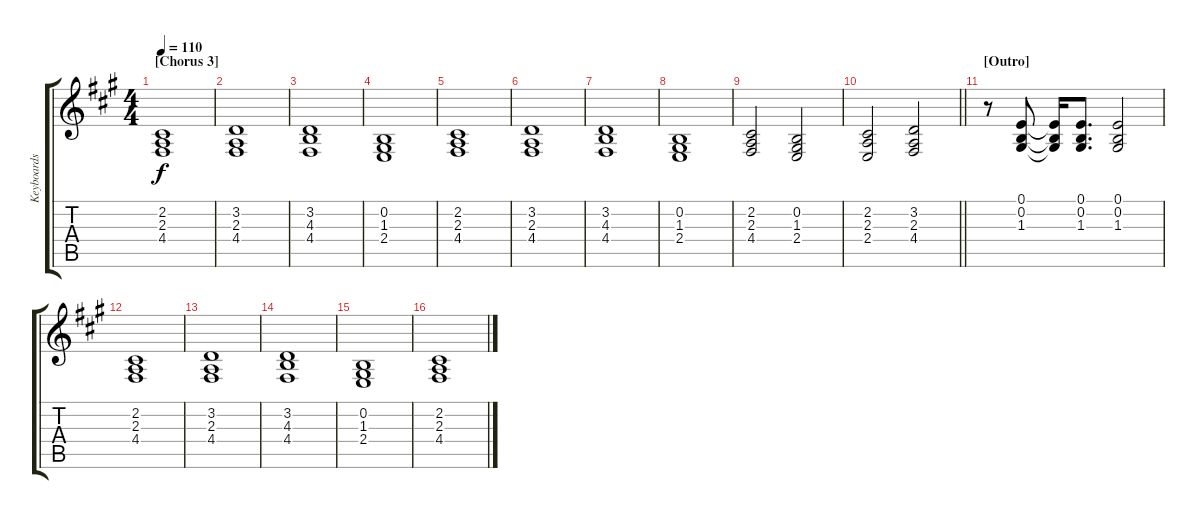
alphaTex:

\track ("Keyboards II" "Keyboards ") {instrument pad3polysynth}
\staff {score tabs}
\tuning (E4 B3 G3 D3 A2 E2) {hide}
\ts (4 4)
\section ("" "[Chorus 3]")
\tempo 110
\clef g2
\ks a
(2.2 2.3 4.4).1{dy f} |
(3.2 2.3 4.4).1 |
(3.2 4.3 4.4).1 |
(0.2 1.3 2.4).1 |
(2.2 2.3 4.4).1 |
(3.2 2.3 4.4).1 |
(3.2 4.3 4.4).1 |
(0.2 1.3 2.4).1 |
(2.2 2.3 4.4).2 (0.2 1.3 2.4).2 |
\barLineRight lightlight
(2.2 2.3 2.4).2 (3.2 2.3 4.4).2 |
\section ("" "[Outro]")
r.8 (0.1 0.2 1.3).8 (0.1{t} 0.2{t} 1.3{t}).16 (0.1 0.2 1.3).8{d} (0.1 0.2 1.3).2 |
(2.2 2.3 4.4).1 |
(3.2 2.3 4.4).1 |
(3.2 4.3 4.4).1 |
(0.2 1.3 2.4).1 |
(2.2 2.3 4.4).1
